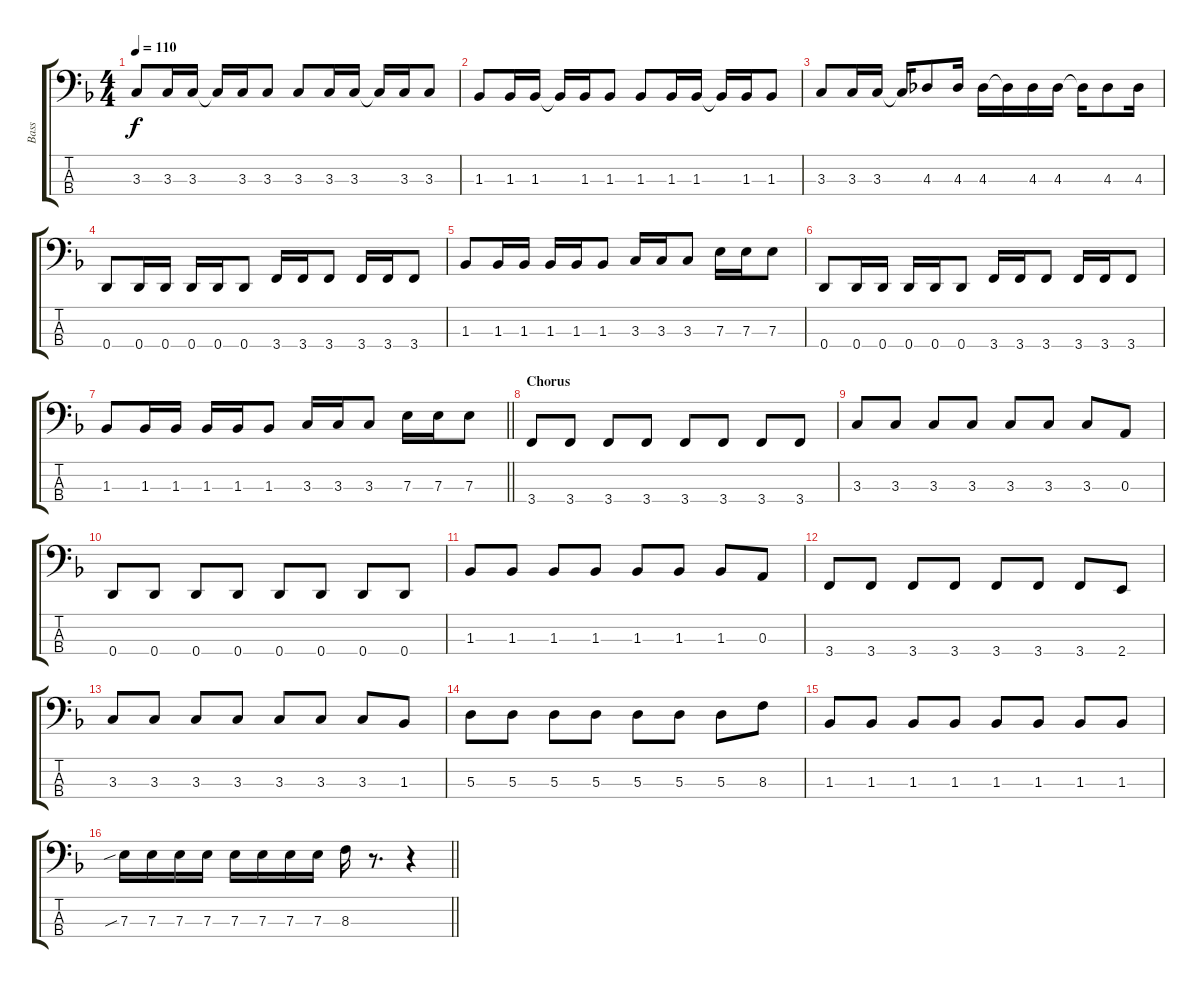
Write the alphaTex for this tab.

\track ("Bass" "Bass") {instrument slapbass1}
\staff {score tabs}
\tuning (G2 D2 A1 D1) {hide}
\ts (4 4)
\tempo 110
\clef f4
\ks f
3.3.8{dy f} 3.3.16 3.3.16 3.3{t}.16 3.3.16 3.3.8 3.3.8 3.3.16 3.3.16 3.3{t}.16 3.3.16 3.3.8 |
1.3.8 1.3.16 1.3.16 1.3{t}.16 1.3.16 1.3.8 1.3.8 1.3.16 1.3.16 1.3{t}.16 1.3.16 1.3.8 |
3.3.8 3.3.16 3.3.16 3.3{t}.16 4.3.8 4.3.16 4.3.16 4.3{t}.16 4.3.16 4.3.16 4.3{t}.16 4.3.8 4.3.16 |
0.4.8 0.4.16 0.4.16 0.4.16 0.4.16 0.4.8 3.4.16 3.4.16 3.4.8 3.4.16 3.4.16 3.4.8 |
1.3.8 1.3.16 1.3.16 1.3.16 1.3.16 1.3.8 3.3.16 3.3.16 3.3.8 7.3.16 7.3.16 7.3.8 |
0.4.8 0.4.16 0.4.16 0.4.16 0.4.16 0.4.8 3.4.16 3.4.16 3.4.8 3.4.16 3.4.16 3.4.8 |
\barLineRight lightlight
1.3.8 1.3.16 1.3.16 1.3.16 1.3.16 1.3.8 3.3.16 3.3.16 3.3.8 7.3.16 7.3.16 7.3.8 |
\section ("" "Chorus")
3.4.8 3.4.8 3.4.8 3.4.8 3.4.8 3.4.8 3.4.8 3.4.8 |
3.3.8 3.3.8 3.3.8 3.3.8 3.3.8 3.3.8 3.3.8 0.3.8 |
0.4.8 0.4.8 0.4.8 0.4.8 0.4.8 0.4.8 0.4.8 0.4.8 |
1.3.8 1.3.8 1.3.8 1.3.8 1.3.8 1.3.8 1.3.8 0.3.8 |
3.4.8 3.4.8 3.4.8 3.4.8 3.4.8 3.4.8 3.4.8 2.4.8 |
3.3.8 3.3.8 3.3.8 3.3.8 3.3.8 3.3.8 3.3.8 1.3.8 |
5.3.8 5.3.8 5.3.8 5.3.8 5.3.8 5.3.8 5.3.8 8.3.8 |
1.3.8 1.3.8 1.3.8 1.3.8 1.3.8 1.3.8 1.3.8 1.3.8 |
\barLineRight lightlight
7.3{sib}.16 7.3.16 7.3.16 7.3.16 7.3.16 7.3.16 7.3.16 7.3.16 8.3.16 r.8{d} r.4
